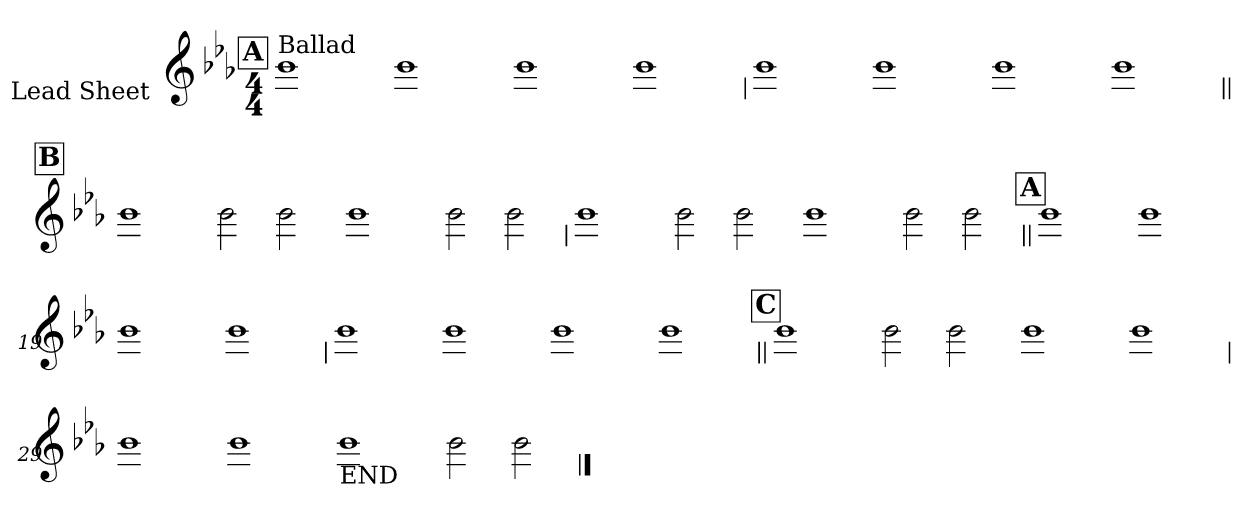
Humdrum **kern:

**kern
*part1
*staff1
*I"Lead Sheet
*stria0
*clefG2
*k[b-e-a-]
*c:
*M4/4
!!LO:REH:place=s1:a:t=A
=1||
!LO:TX:a:t=Ballad
1b-
=2-
1b-
=3-
1b-
=4-
1b-
!!LO:LB:g=z
=5
1b-
=6-
1b-
=7-
1b-
=8-
1b-
!!LO:LB:g=z
!!LO:REH:place=s1:a:t=B
=9||
1b-
=10-
2b-
2b-
=11-
1b-
=12-
2b-
2b-
!!LO:LB:g=z
=13
1b-
=14-
2b-
2b-
=15-
1b-
=16-
2b-
2b-
!!LO:LB:g=z
!!LO:REH:place=s1:a:t=A
=17||
1b-
=18-
1b-
=19-
1b-
=20-
1b-
!!LO:LB:g=z
=21
1b-
=22-
1b-
=23-
1b-
=24-
1b-
!!LO:LB:g=z
!!LO:REH:place=s1:a:t=C
=25||
1b-
=26-
2b-
2b-
=27-
1b-
=28-
1b-
!!LO:LB:g=z
=29
1b-
=30-
1b-
=31-
!LO:TX:b:t=END
1b-
=32-
2b-
2b-
==
*-
